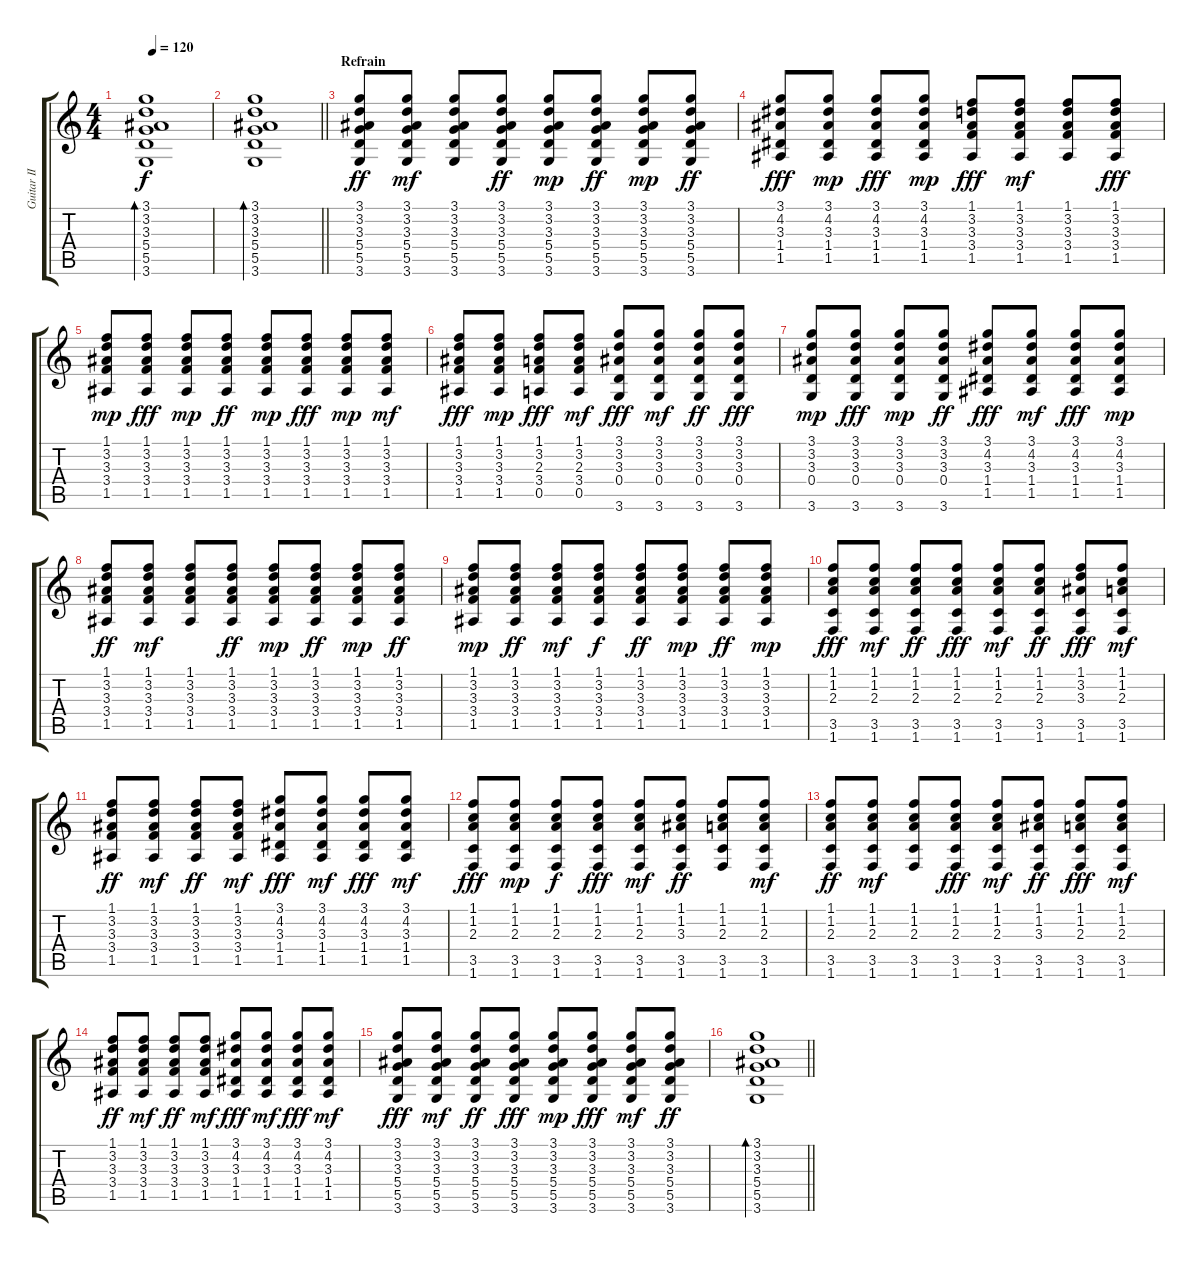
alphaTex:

\track ("Guitar II" "Guitar II") {instrument acousticguitarsteel}
\staff {score tabs}
\tuning (E4 B3 G3 D3 A2 E2) {hide}
\ts (4 4)
\tempo 120
\clef g2
\ks c
(3.1 3.2 3.3 5.4 5.5 3.6).1{bd 120 dy f} |
\barLineRight lightlight
(3.1 3.2 3.3 5.4 5.5 3.6).1{bd 120} |
\section ("" "Refrain")
(3.1 3.2 3.3 5.4 5.5 3.6).8{dy ff} (3.1 3.2 3.3 5.4 5.5 3.6).8{dy mf} (3.1 3.2 3.3 5.4 5.5 3.6).8 (3.1 3.2 3.3 5.4 5.5 3.6).8{dy ff} (3.1 3.2 3.3 5.4 5.5 3.6).8{dy mp} (3.1 3.2 3.3 5.4 5.5 3.6).8{dy ff} (3.1 3.2 3.3 5.4 5.5 3.6).8{dy mp} (3.1 3.2 3.3 5.4 5.5 3.6).8{dy ff} |
(3.1 4.2 3.3 1.4 1.5).8{dy fff} (3.1 4.2 3.3 1.4 1.5).8{dy mp} (3.1 4.2 3.3 1.4 1.5).8{dy fff} (3.1 4.2 3.3 1.4 1.5).8{dy mp} (1.1 3.2 3.3 3.4 1.5).8{dy fff} (1.1 3.2 3.3 3.4 1.5).8{dy mf} (1.1 3.2 3.3 3.4 1.5).8 (1.1 3.2 3.3 3.4 1.5).8{dy fff} |
(1.1 3.2 3.3 3.4 1.5).8{dy mp} (1.1 3.2 3.3 3.4 1.5).8{dy fff} (1.1 3.2 3.3 3.4 1.5).8{dy mp} (1.1 3.2 3.3 3.4 1.5).8{dy ff} (1.1 3.2 3.3 3.4 1.5).8{dy mp} (1.1 3.2 3.3 3.4 1.5).8{dy fff} (1.1 3.2 3.3 3.4 1.5).8{dy mp} (1.1 3.2 3.3 3.4 1.5).8{dy mf} |
(1.1 3.2 3.3 3.4 1.5).8{dy fff} (1.1 3.2 3.3 3.4 1.5).8{dy mp} (1.1 3.2 2.3 3.4 0.5).8{dy fff} (1.1 3.2 2.3 3.4 0.5).8{dy mf} (3.1 3.2 3.3 0.4 3.6).8{dy fff} (3.1 3.2 3.3 0.4 3.6).8{dy mf} (3.1 3.2 3.3 0.4 3.6).8{dy ff} (3.1 3.2 3.3 0.4 3.6).8{dy fff} |
(3.1 3.2 3.3 0.4 3.6).8{dy mp} (3.1 3.2 3.3 0.4 3.6).8{dy fff} (3.1 3.2 3.3 0.4 3.6).8{dy mp} (3.1 3.2 3.3 0.4 3.6).8{dy ff} (3.1 4.2 3.3 1.4 1.5).8{dy fff} (3.1 4.2 3.3 1.4 1.5).8{dy mf} (3.1 4.2 3.3 1.4 1.5).8{dy fff} (3.1 4.2 3.3 1.4 1.5).8{dy mp} |
(1.1 3.2 3.3 3.4 1.5).8{dy ff} (1.1 3.2 3.3 3.4 1.5).8{dy mf} (1.1 3.2 3.3 3.4 1.5).8 (1.1 3.2 3.3 3.4 1.5).8{dy ff} (1.1 3.2 3.3 3.4 1.5).8{dy mp} (1.1 3.2 3.3 3.4 1.5).8{dy ff} (1.1 3.2 3.3 3.4 1.5).8{dy mp} (1.1 3.2 3.3 3.4 1.5).8{dy ff} |
(1.1 3.2 3.3 3.4 1.5).8{dy mp} (1.1 3.2 3.3 3.4 1.5).8{dy ff} (1.1 3.2 3.3 3.4 1.5).8{dy mf} (1.1 3.2 3.3 3.4 1.5).8{dy f} (1.1 3.2 3.3 3.4 1.5).8{dy ff} (1.1 3.2 3.3 3.4 1.5).8{dy mp} (1.1 3.2 3.3 3.4 1.5).8{dy ff} (1.1 3.2 3.3 3.4 1.5).8{dy mp} |
(1.1 1.2 2.3 3.5 1.6).8{dy fff} (1.1 1.2 2.3 3.5 1.6).8{dy mf} (1.1 1.2 2.3 3.5 1.6).8{dy ff} (1.1 1.2 2.3 3.5 1.6).8{dy fff} (1.1 1.2 2.3 3.5 1.6).8{dy mf} (1.1 1.2 2.3 3.5 1.6).8{dy ff} (1.1 3.2 3.3 3.5 1.6).8{dy fff} (1.1 1.2 2.3 3.5 1.6).8{dy mf} |
(1.1 3.2 3.3 3.4 1.5).8{dy ff} (1.1 3.2 3.3 3.4 1.5).8{dy mf} (1.1 3.2 3.3 3.4 1.5).8{dy ff} (1.1 3.2 3.3 3.4 1.5).8{dy mf} (3.1 4.2 3.3 1.4 1.5).8{dy fff} (3.1 4.2 3.3 1.4 1.5).8{dy mf} (3.1 4.2 3.3 1.4 1.5).8{dy fff} (3.1 4.2 3.3 1.4 1.5).8{dy mf} |
(1.1 1.2 2.3 3.5 1.6).8{dy fff} (1.1 1.2 2.3 3.5 1.6).8{dy mp} (1.1 1.2 2.3 3.5 1.6).8{dy f} (1.1 1.2 2.3 3.5 1.6).8{dy fff} (1.1 1.2 2.3 3.5 1.6).8{dy mf} (1.1 1.2 3.3 3.5 1.6).8{dy ff} (1.1 1.2 2.3 3.5 1.6).8 (1.1 1.2 2.3 3.5 1.6).8{dy mf} |
(1.1 1.2 2.3 3.5 1.6).8{dy ff} (1.1 1.2 2.3 3.5 1.6).8{dy mf} (1.1 1.2 2.3 3.5 1.6).8 (1.1 1.2 2.3 3.5 1.6).8{dy fff} (1.1 1.2 2.3 3.5 1.6).8{dy mf} (1.1 1.2 3.3 3.5 1.6).8{dy ff} (1.1 1.2 2.3 3.5 1.6).8{dy fff} (1.1 1.2 2.3 3.5 1.6).8{dy mf} |
(1.1 3.2 3.3 3.4 1.5).8{dy ff} (1.1 3.2 3.3 3.4 1.5).8{dy mf} (1.1 3.2 3.3 3.4 1.5).8{dy ff} (1.1 3.2 3.3 3.4 1.5).8{dy mf} (3.1 4.2 3.3 1.4 1.5).8{dy fff} (3.1 4.2 3.3 1.4 1.5).8{dy mf} (3.1 4.2 3.3 1.4 1.5).8{dy fff} (3.1 4.2 3.3 1.4 1.5).8{dy mf} |
(3.1 3.2 3.3 5.4 5.5 3.6).8{dy fff} (3.1 3.2 3.3 5.4 5.5 3.6).8{dy mf} (3.1 3.2 3.3 5.4 5.5 3.6).8{dy ff} (3.1 3.2 3.3 5.4 5.5 3.6).8{dy fff} (3.1 3.2 3.3 5.4 5.5 3.6).8{dy mp} (3.1 3.2 3.3 5.4 5.5 3.6).8{dy fff} (3.1 3.2 3.3 5.4 5.5 3.6).8{dy mf} (3.1 3.2 3.3 5.4 5.5 3.6).8{dy ff} |
\barLineRight lightlight
(3.1 3.2 3.3 5.4 5.5 3.6).1{bd 120}
